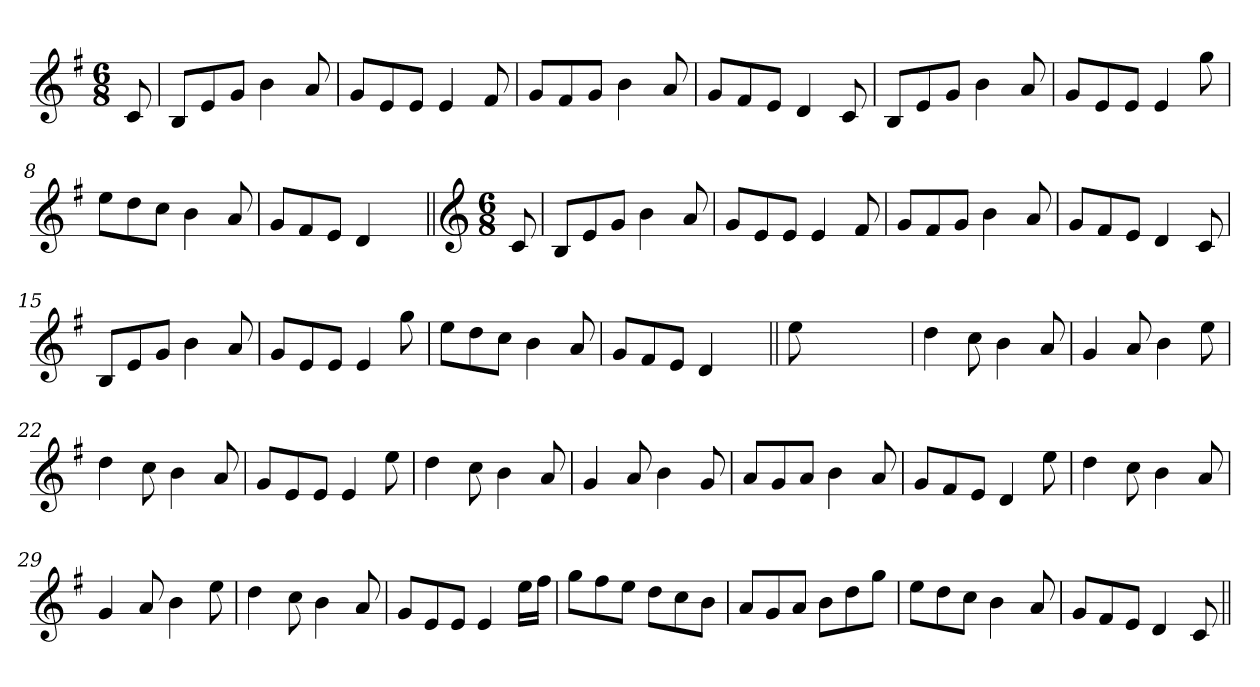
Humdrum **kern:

**kern
*part1
*staff1
*clefG2
*k[f#]
*G:
*M6/8
=1
8c/
=2
8B/L
8e/
8g/J
4b\
8a/
=3
8g/L
8e/
8e/J
4e/
8f#/
=4
8g/L
8f#/
8g/J
4b\
8a/
=5
8g/L
8f#/
8e/J
4d/
8c/
=6
8B/L
8e/
8g/J
4b\
8a/
=7
8g/L
8e/
8e/J
4e/
8gg\
!!LO:LB:g=z
=8
8ee\L
8dd\
8cc\J
4b\
8a/
=9
8g/L
8f#/
8e/J
4d/
8ryy
=10||
*clefG2
*M6/8
8c/
=11
8B/L
8e/
8g/J
4b\
8a/
=12
8g/L
8e/
8e/J
4e/
8f#/
=13
8g/L
8f#/
8g/J
4b\
8a/
=14
8g/L
8f#/
8e/J
4d/
8c/
!!LO:LB:g=z
=15
8B/L
8e/
8g/J
4b\
8a/
=16
8g/L
8e/
8e/J
4e/
8gg\
=17
8ee\L
8dd\
8cc\J
4b\
8a/
=18
8g/L
8f#/
8e/J
4d/
8ryy
=19||
8ee\
2ryy
8ryy
=20
4dd\
8cc\
4b\
8a/
=21
4g/
8a/
4b\
8ee\
=22
4dd\
8cc\
4b\
8a/
!!LO:LB:g=z
=23
8g/L
8e/
8e/J
4e/
8ee\
=24
4dd\
8cc\
4b\
8a/
=25
4g/
8a/
4b\
8g/
=26
8a/L
8g/
8a/J
4b\
8a/
=27
8g/L
8f#/
8e/J
4d/
8ee\
=28
4dd\
8cc\
4b\
8a/
=29
4g/
8a/
4b\
8ee\
=30
4dd\
8cc\
4b\
8a/
!!LO:LB:g=z
=31
8g/L
8e/
8e/J
4e/
16ee\LL
16ff#\JJ
=32
8gg\L
8ff#\
8ee\J
8dd\L
8cc\
8b\J
=33
8a/L
8g/
8a/J
8b\L
8dd\
8gg\J
=34
8ee\L
8dd\
8cc\J
4b\
8a/
=35
8g/L
8f#/
8e/J
4d/
8c/
=||
*-
